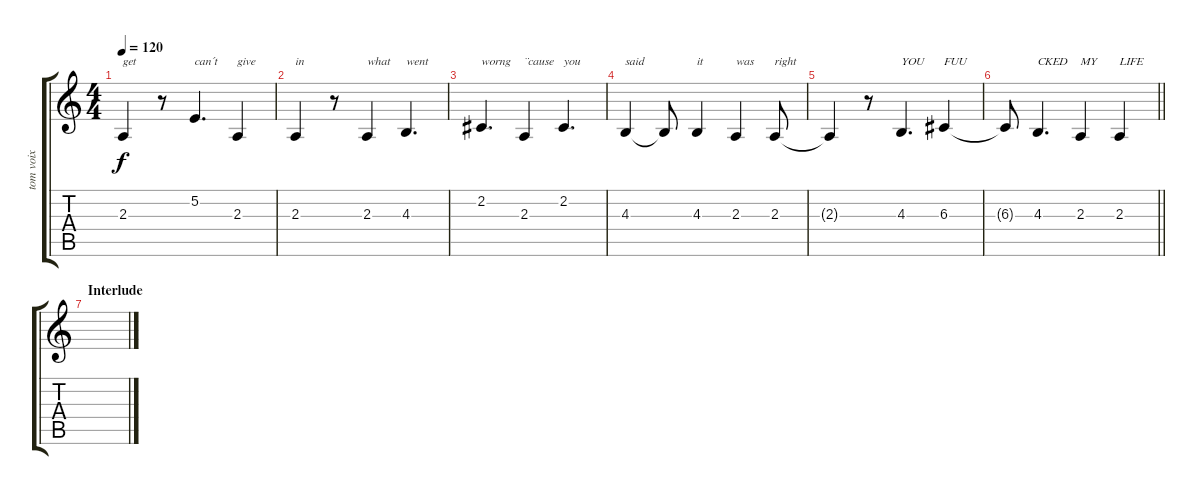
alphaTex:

\track ("tom voix" "tom voix") {instrument sopranosax}
\staff {score tabs}
\tuning (E4 B3 G3 D3 A2 E2) {hide}
\ts (4 4)
\tempo 120
\clef g2
\ks c
2.3.4{txt "get" dy f} r.8 5.2.4{d txt "can´t"} 2.3.4{txt "give"} |
2.3.4{txt "in"} r.8 2.3.4{txt "what"} 4.3.4{d txt "went"} |
2.2.4{d txt "worng"} 2.3.4{txt "¨cause"} 2.2.4{d txt "you"} |
4.3.4{txt "said"} 4.3{t}.8 4.3.4{txt "it"} 2.3.4{txt "was"} 2.3.8{txt "right"} |
2.3{t}.4 r.8 4.3.4{d txt "YOU"} 6.3.4{txt "FUU"} |
\barLineRight lightlight
6.3{t}.8 4.3.4{d txt "CKED"} 2.3.4{txt "MY"} 2.3.4{txt "LIFE"} |
\section ("" "Interlude")
